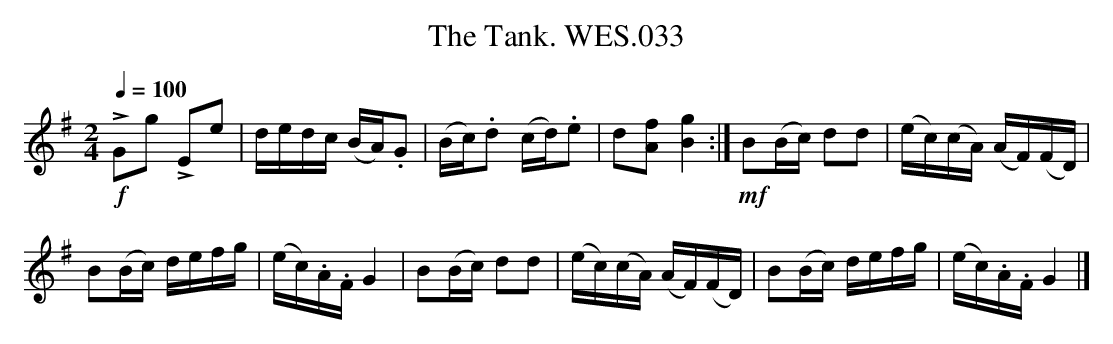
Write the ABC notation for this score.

X:1
T:Tank. WES.033, The
M:2/4
L:1/16
Q:1/4=100
K:G
!f!!accent!G2g2 !accent!E2e2|dedc (BA).G2|(Bc).d2 (cd).e2|d2[f2A2] [g4B4]:|!mf!B2(Bc) d2d2|(ec)(cA) (AF)(FD)|
B2(Bc) defg|(ec).A.F G4|B2(Bc) d2d2|(ec)(cA) (AF)(FD)|B2(Bc) defg|(ec).A.FG4|]
